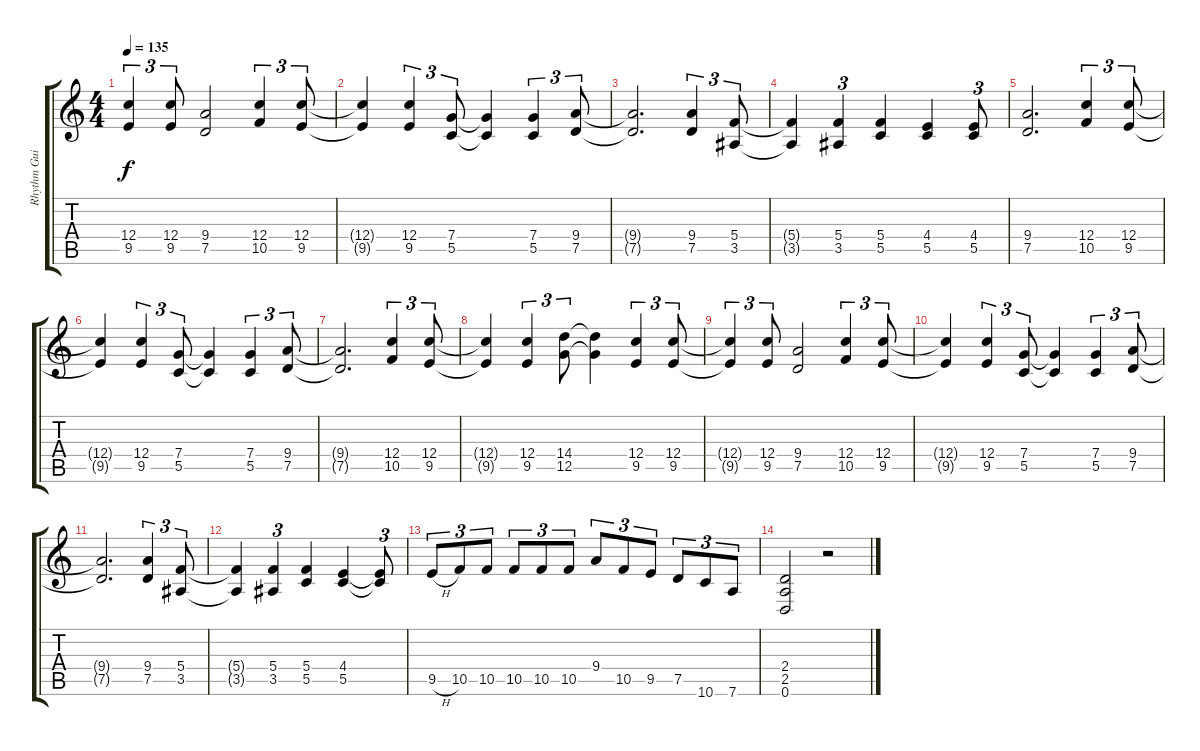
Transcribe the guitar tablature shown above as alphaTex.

\track ("Rhythm Guitar II" "Rhythm Gui") {instrument overdrivenguitar}
\staff {score tabs}
\tuning (D4 A3 F3 C3 G2 D2) {hide}
\ts (4 4)
\tempo 135
\clef g2
\ks c
(12.4{t} 9.5{t}).4{tu (3 2) dy f} (12.4 9.5).8{tu (3 2)} (9.4 7.5).2 (12.4 10.5).4{tu (3 2)} (12.4 9.5).8{tu (3 2)} |
(12.4{t} 9.5{t}).4 (12.4 9.5).4{tu (3 2)} (7.4 5.5).8{tu (3 2)} (7.4{t} 5.5{t}).4 (7.4 5.5).4{tu (3 2)} (9.4 7.5).8{tu (3 2)} |
(9.4{t} 7.5{t}).2{d} (9.4 7.5).4{tu (3 2)} (5.4 3.5).8{tu (3 2)} |
(5.4{t} 3.5{t}).4 (5.4 3.5).4{tu (3 2)} (5.4 5.5).4 (4.4 5.5).4 (4.4 5.5).8{tu (3 2)} |
(9.4 7.5).2{d} (12.4 10.5).4{tu (3 2)} (12.4 9.5).8{tu (3 2)} |
(12.4{t} 9.5{t}).4 (12.4 9.5).4{tu (3 2)} (7.4 5.5).8{tu (3 2)} (7.4{t} 5.5{t}).4 (7.4 5.5).4{tu (3 2)} (9.4 7.5).8{tu (3 2)} |
(9.4{t} 7.5{t}).2{d} (12.4 10.5).4{tu (3 2)} (12.4 9.5).8{tu (3 2)} |
(12.4{t} 9.5{t}).4 (12.4 9.5).4{tu (3 2)} (14.4 12.5).8{tu (3 2)} (14.4{t} 12.5{t}).4 (12.4 9.5).4{tu (3 2)} (12.4 9.5).8{tu (3 2)} |
(12.4{t} 9.5{t}).4{tu (3 2)} (12.4 9.5).8{tu (3 2)} (9.4 7.5).2 (12.4 10.5).4{tu (3 2)} (12.4 9.5).8{tu (3 2)} |
(12.4{t} 9.5{t}).4 (12.4 9.5).4{tu (3 2)} (7.4 5.5).8{tu (3 2)} (7.4{t} 5.5{t}).4 (7.4 5.5).4{tu (3 2)} (9.4 7.5).8{tu (3 2)} |
(9.4{t} 7.5{t}).2{d} (9.4 7.5).4{tu (3 2)} (5.4 3.5).8{tu (3 2)} |
(5.4{t} 3.5{t}).4 (5.4 3.5).4{tu (3 2)} (5.4 5.5).4 (4.4 5.5).4 (4.4{t} 5.5{t}).8{tu (3 2)} |
9.5{h}.8{tu (3 2)} 10.5.8{tu (3 2)} 10.5.8{tu (3 2)} 10.5.8{tu (3 2)} 10.5.8{tu (3 2)} 10.5.8{tu (3 2)} 9.4.8{tu (3 2)} 10.5.8{tu (3 2)} 9.5.8{tu (3 2)} 7.5.8{tu (3 2)} 10.6.8{tu (3 2)} 7.6.8{tu (3 2)} |
(2.4 2.5 0.6).2 r.2
